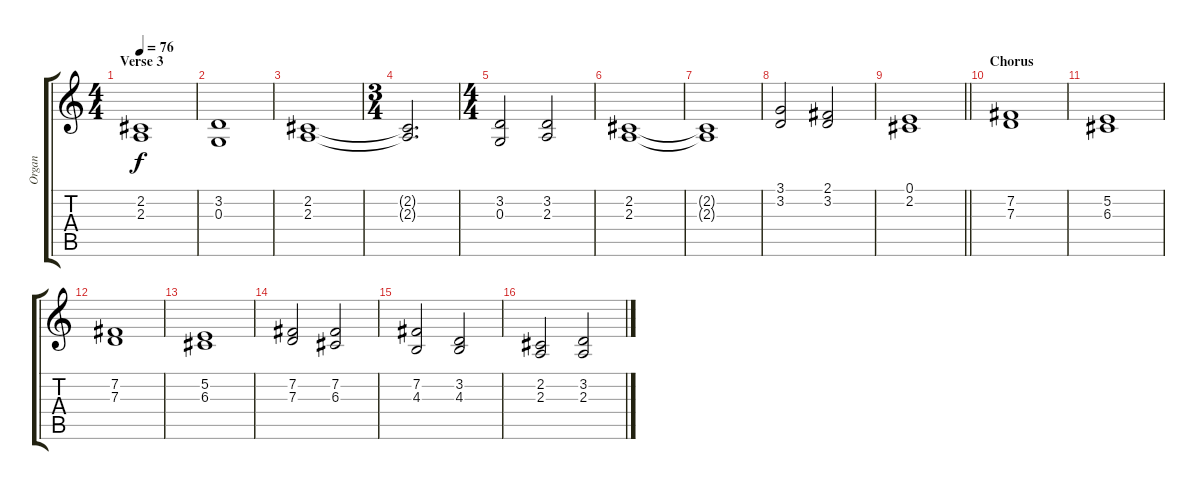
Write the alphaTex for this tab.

\track ("Organ" "Organ") {instrument percussiveorgan}
\staff {score tabs}
\tuning (E4 B3 G3 D3 A2 E2) {hide}
\ts (4 4)
\section ("" "Verse 3")
\tempo 76
\clef g2
\ks c
(2.2{t} 2.3{t}).1{dy f} |
(3.2 0.3).1 |
(2.2 2.3).1 |
\ts (3 4)
(2.2{t} 2.3{t}).2{d} |
\ts (4 4)
(3.2 0.3).2 (3.2 2.3).2 |
(2.2 2.3).1 |
(2.2{t} 2.3{t}).1 |
(3.1 3.2).2 (2.1 3.2).2 |
\barLineRight lightlight
(0.1 2.2).1 |
\section ("" "Chorus")
(7.2 7.3).1 |
(5.2 6.3).1 |
(7.2 7.3).1 |
(5.2 6.3).1 |
(7.2 7.3).2 (7.2 6.3).2 |
(7.2 4.3).2 (3.2 4.3).2 |
(2.2 2.3).2 (3.2 2.3).2
